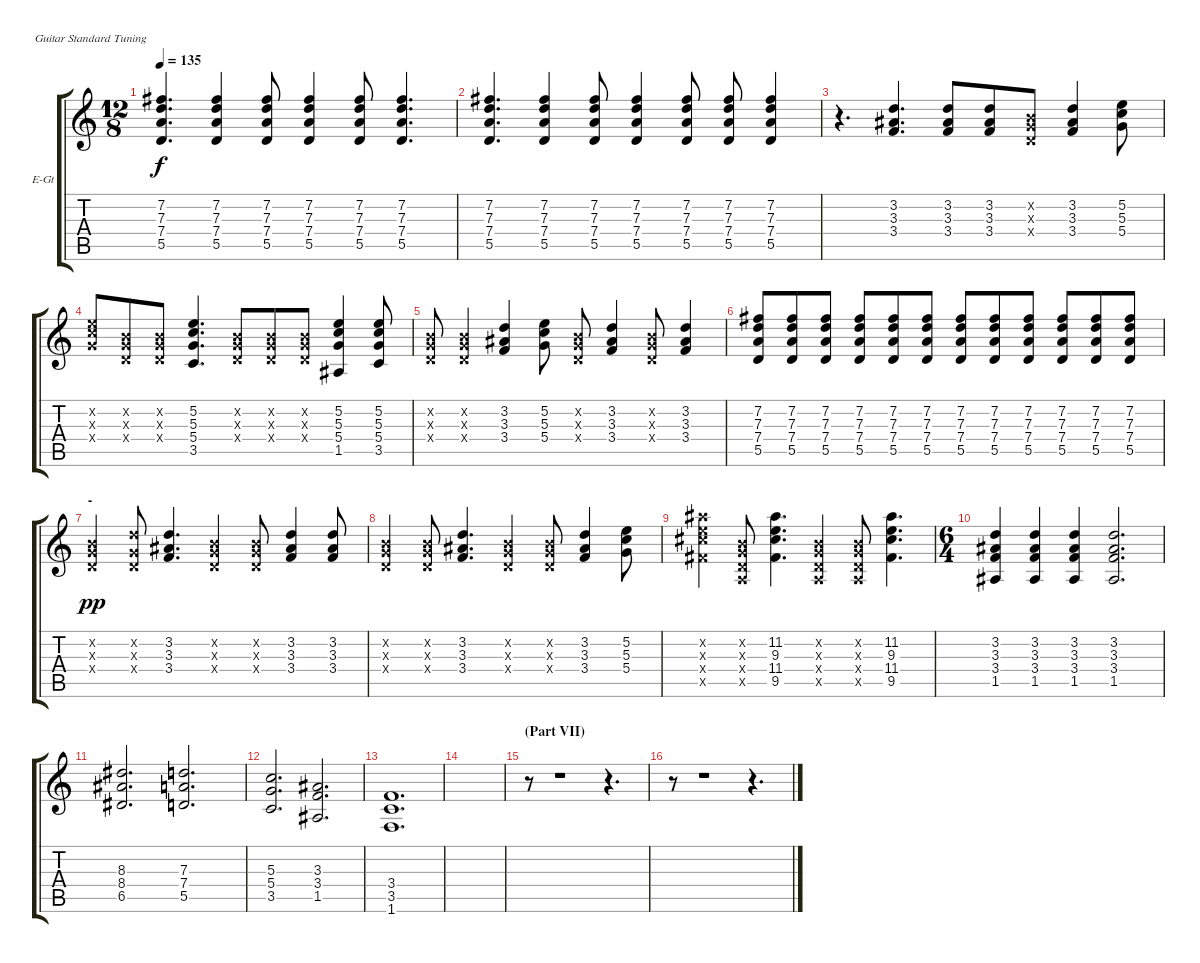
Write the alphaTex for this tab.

\bracketExtendMode groupsimilarinstruments
\firstSystemTrackNameOrientation horizontal
\otherSystemsTrackNameOrientation horizontal
\track ("Rhythm Guitar II (David Gilmour" "E-Gt") {instrument electricguitarclean}
\staff {score tabs}
\tuning (E4 B3 G3 D3 A2 E2)
\ts (12 8)
\tempo 135
\clef g2
\ks c
(7.2 7.3 7.4 5.5).4{d dy f} (7.2 7.3 7.4 5.5).4 (7.2 7.3 7.4 5.5).8 (7.2 7.3 7.4 5.5).4 (7.2 7.3 7.4 5.5).8 (7.2 7.3 7.4 5.5).4{d} |
(7.2 7.3 7.4 5.5).4{d} (7.2 7.3 7.4 5.5).4 (7.2 7.3 7.4 5.5).8 (7.2 7.3 7.4 5.5).4 (7.2 7.3 7.4 5.5).8 (7.2 7.3 7.4 5.5).8 (7.2 7.3 7.4 5.5).4 |
r.4{d} (3.2 3.3 3.4).4{d} (3.2 3.3 3.4).8 (3.2 3.3 3.4).8 (0.2{x} 0.3{x} 0.4{x}).8 (3.2 3.3 3.4).4 (5.2 5.3 5.4).8 |
(5.2{x} 5.3{x} 5.4{x}).8 (0.2{x} 0.3{x} 0.4{x}).8 (0.2{x} 0.3{x} 0.4{x}).8 (5.2 5.3 5.4 3.5).4{d} (0.2{x} 0.3{x} 0.4{x}).8 (0.2{x} 0.3{x} 0.4{x}).8 (0.2{x} 0.3{x} 0.4{x}).8 (5.2 5.3 5.4 1.5).4 (5.2 5.3 5.4 3.5).8 |
(0.2{x} 0.3{x} 0.4{x}).8 (0.2{x} 0.3{x} 0.4{x}).4 (3.2 3.3 3.4).4 (5.2 5.3 5.4).8 (0.2{x} 0.3{x} 0.4{x}).8 (3.2 3.3 3.4).4 (0.2{x} 0.3{x} 0.4{x}).8 (3.2 3.3 3.4).4 |
(7.2 7.3 7.4 5.5).8 (7.2 7.3 7.4 5.5).8 (7.2 7.3 7.4 5.5).8 (7.2 7.3 7.4 5.5).8 (7.2 7.3 7.4 5.5).8 (7.2 7.3 7.4 5.5).8 (7.2 7.3 7.4 5.5).8 (7.2 7.3 7.4 5.5).8 (7.2 7.3 7.4 5.5).8 (7.2 7.3 7.4 5.5).8 (7.2 7.3 7.4 5.5).8 (7.2 7.3 7.4 5.5).8 |
\section ("" "-")
(0.2{x} 0.3{x} 0.4{x}).4{dy pp} (3.2{x} 0.3{x} 0.4{x}).8 (3.2 3.3 3.4).4{d} (0.2{x} 0.3{x} 0.4{x}).4 (0.2{x} 0.3{x} 0.4{x}).8 (3.2 3.3 3.4).4 (3.2 3.3 3.4).8 |
(0.2{x} 0.3{x} 0.4{x}).4 (0.2{x} 0.3{x} 0.4{x}).8 (3.2 3.3 3.4).4{d} (0.2{x} 0.3{x} 0.4{x}).4 (0.2{x} 0.3{x} 0.4{x}).8 (3.2 3.3 3.4).4 (5.2 5.3 5.4).8 |
(11.2{x} 9.3{x} 11.4{x} 9.5{x}).4 (0.2{x} 0.3{x} 0.4{x} 0.5{x}).8 (11.2 9.3 11.4 9.5).4{d} (0.2{x} 0.3{x} 0.4{x} 0.5{x}).4 (0.2{x} 0.3{x} 0.4{x} 0.5{x}).8 (11.2 9.3 11.4 9.5).4{d} |
\ts (6 4)
\beaming (8 6 6)
(3.2 3.3 3.4 1.5).4 (3.2 3.3 3.4 1.5).4 (3.2 3.3 3.4 1.5).4 (3.2 3.3 3.4 1.5).2{d} |
(8.3 8.4 6.5).2{d} (7.3 7.4 5.5).2{d} |
(5.3 5.4 3.5).2{d} (3.3 3.4 1.5).2{d} |
(3.4 3.5 1.6).1{d} |
|
\section ("" "(Part VII)")
r.8 r.1 r.4{d} |
r.8 r.1 r.4{d}
